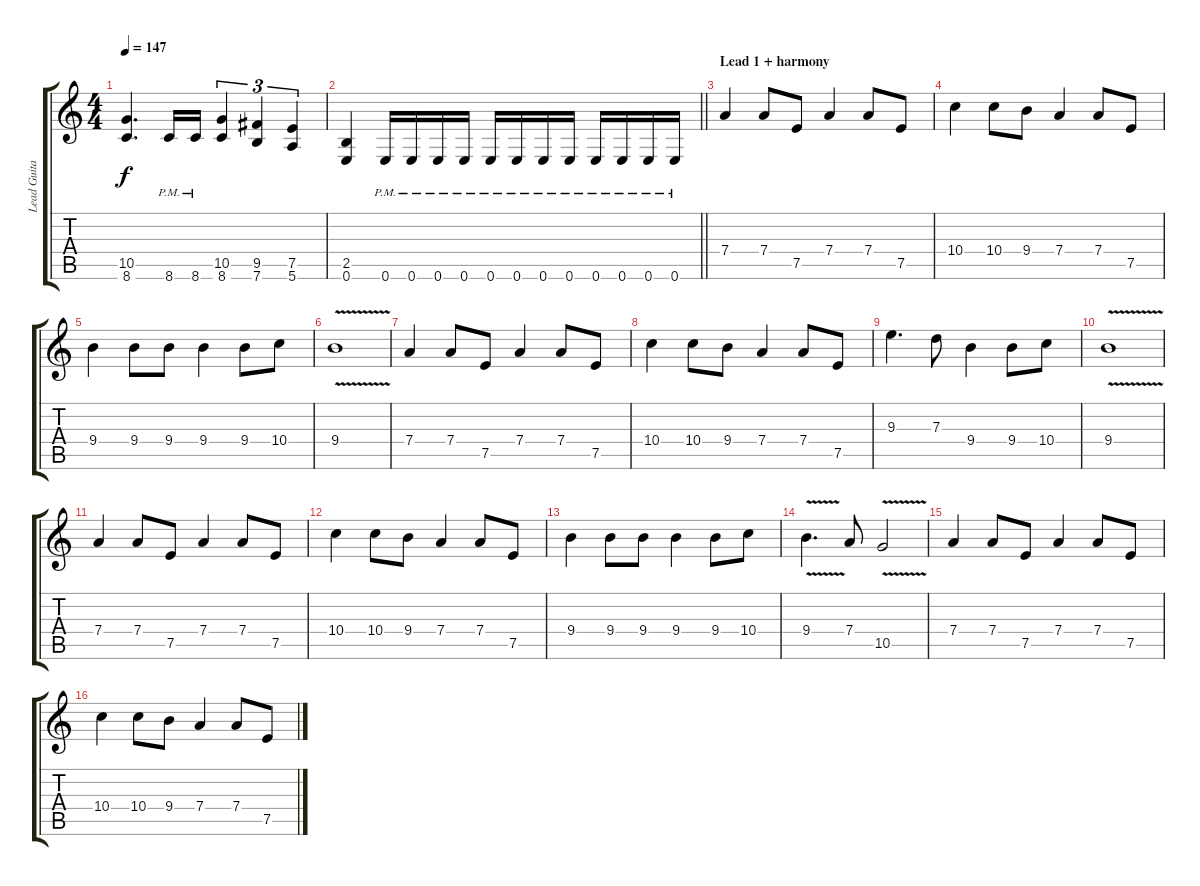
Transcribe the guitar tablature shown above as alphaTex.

\track ("Lead Guitar" "Lead Guita") {instrument distortionguitar}
\staff {score tabs}
\tuning (E4 B3 G3 D3 A2 E2) {hide}
\ts (4 4)
\tempo 147
\clef g2
\ks c
(10.5 8.6).4{d dy f} 8.6{pm}.16 8.6{pm}.16 (10.5 8.6).4{tu (3 2)} (9.5 7.6).4{tu (3 2)} (7.5 5.6).4{tu (3 2)} |
\barLineRight lightlight
(2.5 0.6).4 0.6{pm}.16 0.6{pm}.16 0.6{pm}.16 0.6{pm}.16 0.6{pm}.16 0.6{pm}.16 0.6{pm}.16 0.6{pm}.16 0.6{pm}.16 0.6{pm}.16 0.6{pm}.16 0.6{pm}.16 |
\section ("" "Lead 1 + harmony")
7.4.4 7.4.8 7.5.8 7.4.4 7.4.8 7.5.8 |
10.4.4 10.4.8 9.4.8 7.4.4 7.4.8 7.5.8 |
9.4.4 9.4.8 9.4.8 9.4.4 9.4.8 10.4.8 |
9.4{v}.1 |
7.4.4 7.4.8 7.5.8 7.4.4 7.4.8 7.5.8 |
10.4.4 10.4.8 9.4.8 7.4.4 7.4.8 7.5.8 |
9.3.4{d} 7.3.8 9.4.4 9.4.8 10.4.8 |
9.4{v}.1 |
7.4.4 7.4.8 7.5.8 7.4.4 7.4.8 7.5.8 |
10.4.4 10.4.8 9.4.8 7.4.4 7.4.8 7.5.8 |
9.4.4 9.4.8 9.4.8 9.4.4 9.4.8 10.4.8 |
9.4{v}.4{d} 7.4.8 10.5{v}.2 |
7.4.4 7.4.8 7.5.8 7.4.4 7.4.8 7.5.8 |
10.4.4 10.4.8 9.4.8 7.4.4 7.4.8 7.5.8
